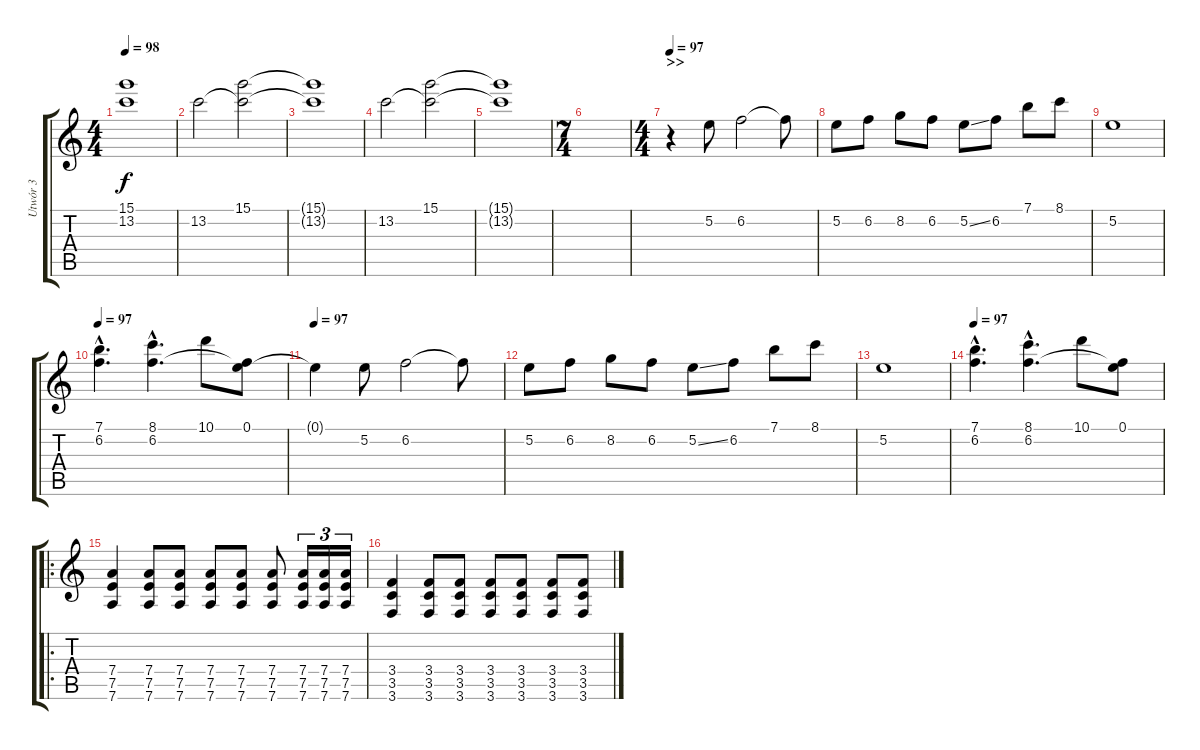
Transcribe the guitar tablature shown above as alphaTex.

\track ("Utwór 3" "Utwór 3") {instrument overdrivenguitar}
\staff {score tabs}
\tuning (E4 B3 G3 D3 A2 D2) {hide}
\ts (4 4)
\tempo 98
\clef g2
\ks c
(15.1{t} 13.2{t}).1{dy f} |
13.2.2 (15.1 13.2{t}).2 |
(15.1{t} 13.2{t}).1 |
13.2.2 (15.1 13.2{t}).2 |
(15.1{t} 13.2{t}).1 |
\ts (7 4)
|
\ts (4 4)
\section ("" ">>")
\tempo 97
r.4{volume 12 instrument overdrivenguitar} 5.2.8 6.2.2 6.2{t}.8 |
5.2.8 6.2.8 8.2.8 6.2.8 5.2{ss}.8 6.2.8 7.1.8 8.1.8 |
5.2.1 |
\tempo 97
(7.1{hac} 6.2{hac}).4{d} (8.1{hac} 6.2{hac}).4{d} 10.1.8 (0.1 6.2{t}).8 |
\tempo 97
0.1{t}.4 5.2.8 6.2.2 6.2{t}.8 |
5.2.8 6.2.8 8.2.8 6.2.8 5.2{ss}.8 6.2.8 7.1.8 8.1.8 |
5.2.1 |
\tempo 97
(7.1{hac} 6.2{hac}).4{d} (8.1{hac} 6.2{hac}).4{d} 10.1.8 (0.1 6.2{t}).8 |
\ro
(7.4 7.5 7.6).4 (7.4 7.5 7.6).8 (7.4 7.5 7.6).8 (7.4 7.5 7.6).8 (7.4 7.5 7.6).8 (7.4 7.5 7.6).8 (7.4 7.5 7.6).16{tu (3 2)} (7.4 7.5 7.6).16{tu (3 2)} (7.4 7.5 7.6).16{tu (3 2)} |
(3.4 3.5 3.6).4 (3.4 3.5 3.6).8 (3.4 3.5 3.6).8 (3.4 3.5 3.6).8 (3.4 3.5 3.6).8 (3.4 3.5 3.6).8 (3.4 3.5 3.6).8
